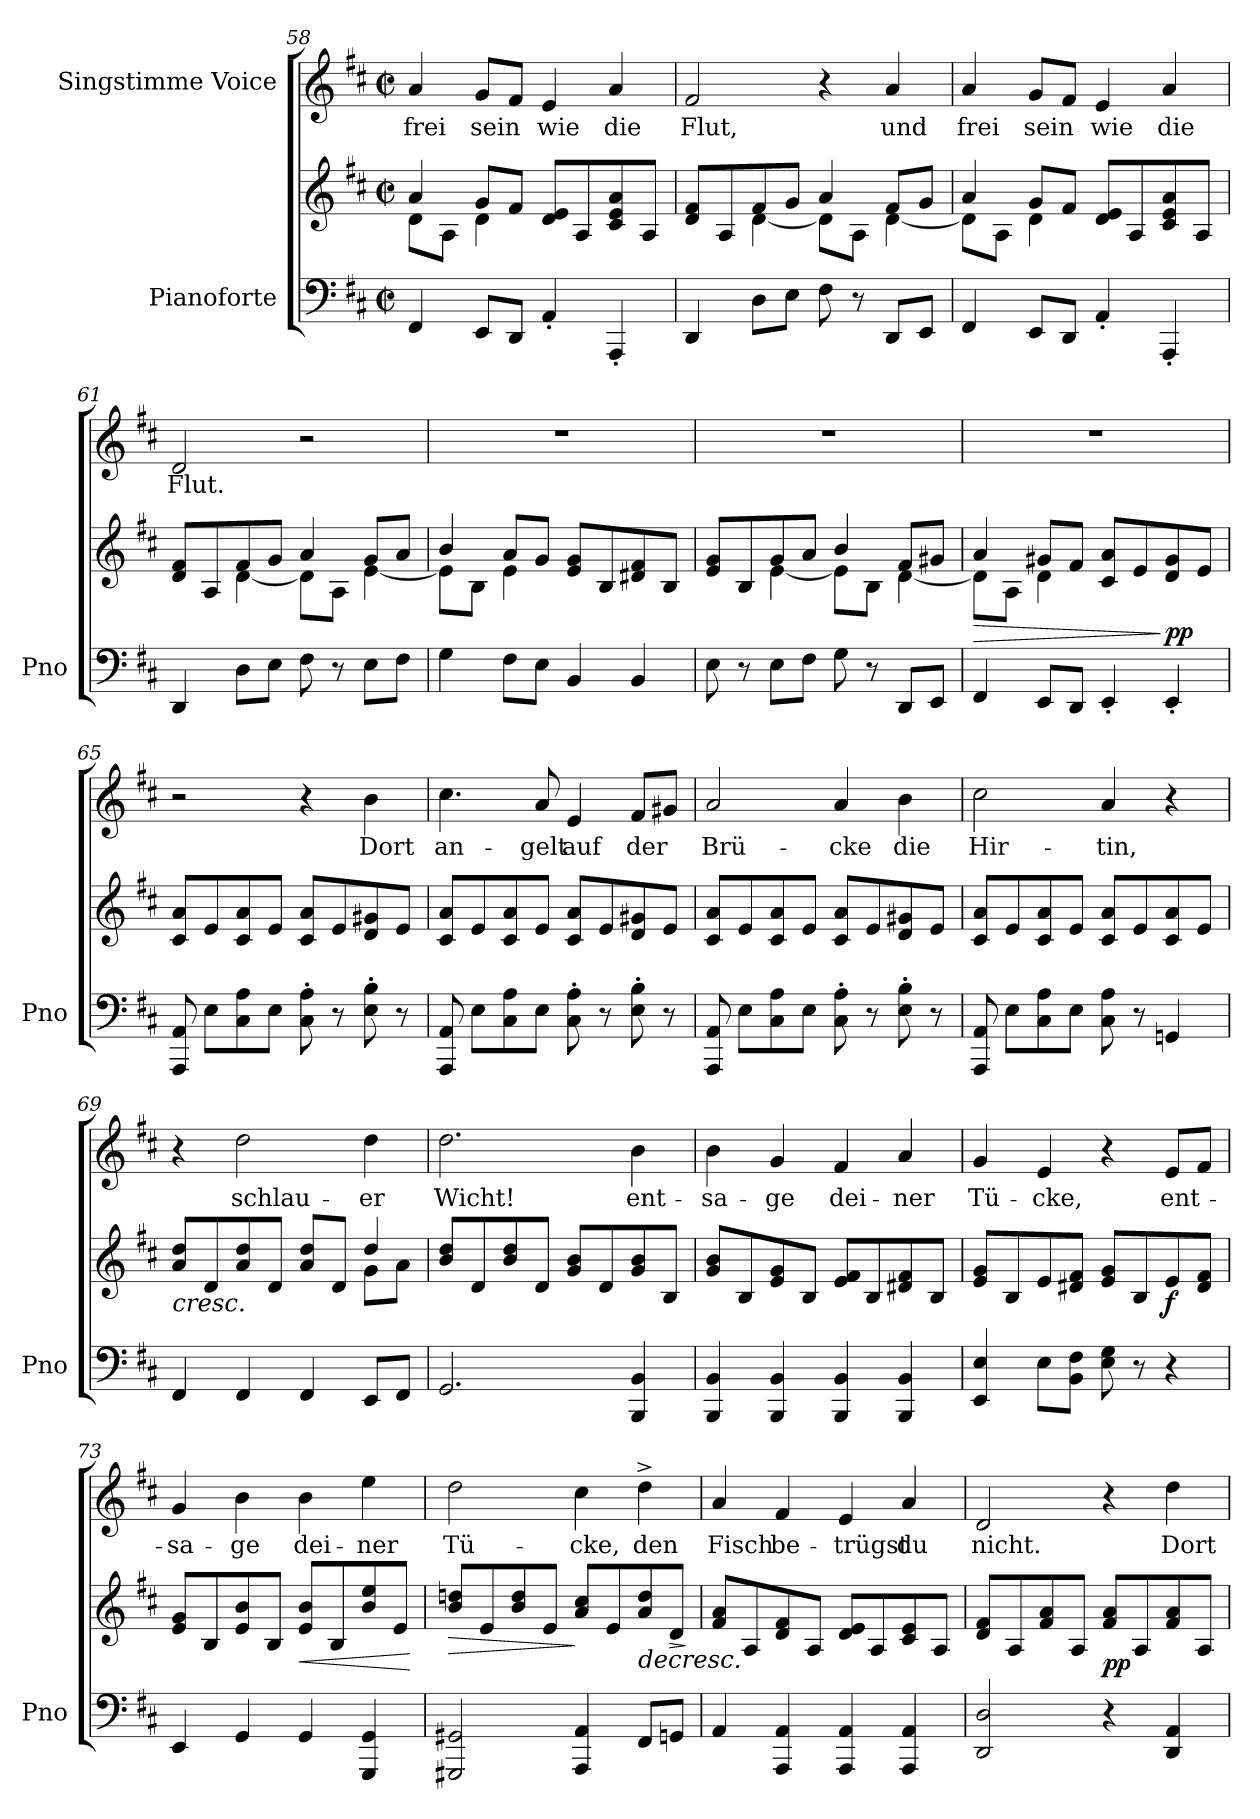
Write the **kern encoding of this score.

**kern	**kern	**dynam	**kern	**text	**dynam
*part2	*part2	*part2	*part1	*part1	*part1
*staff3	*staff2	*staff2/3	*staff1	*staff1	*staff1
*I"Pianoforte	*	*	*I"Singstimme            Voice	*	*
*I'Pno	*	*	*	*	*
*clefF4	*clefG2	*	*clefG2	*	*
*k[f#c#]	*k[f#c#]	*	*k[f#c#]	*	*
*M2/2	*M2/2	*	*M2/2	*	*
*met(c|)	*met(c|)	*	*met(c|)	*	*
=58	=58	=58	=58	=58	=58
*	*^	*	*	*	*
!	!	!	!	!	!LO:LY:b	!
4FF#/	4a/	8d\L	.	4a/	frei	.
.	.	8A\J	.	.	.	.
!	!	!	!	!	!LO:LY:b	!
8EE/L	8g/L	4d\	.	8g/L	sein	.
8DD/J	8f#/J	.	.	8f#/J	.	.
!	!	!	!	!	!LO:LY:b	!
4AA'/	8d/ 8e/L	2ryy	.	4e/	wie	.
.	8A/	.	.	.	.	.
!	!	!	!	!	!LO:LY:b	!
4AAA'/	8c#/ 8e/ 8a/	.	.	4a/	die	.
.	8A/J	.	.	.	.	.
!!LO:LB:g=z
=59	=59	=59	=59	=59	=59	=59
!	!	!	!	!	!LO:LY:b	!
4DD/	8d/ 8f#/L	4rddyy	.	2f#/	Flut,	.
.	8A/	.	.	.	.	.
8D\L	8f#/	[4d\	.	.	.	.
8E\J	8g/J	.	.	.	.	.
8F#\	4a/	8d\L]	.	4r	.	.
8r	.	8A\J	.	.	.	.
!	!	!	!	!	!LO:LY:b	!
8DD/L	8f#/L	[4d\	.	4a/	und	.
8EE/J	8g/J	.	.	.	.	.
=60	=60	=60	=60	=60	=60	=60
!	!	!	!	!	!LO:LY:b	!
4FF#/	4a/	8d\L]	.	4a/	frei	.
.	.	8A\J	.	.	.	.
!	!	!	!	!	!LO:LY:b	!
8EE/L	8g/L	4d\	.	8g/L	sein	.
8DD/J	8f#/J	.	.	8f#/J	.	.
!	!	!	!	!	!LO:LY:b	!
4AA'/	8d/ 8e/L	2ryy	.	4e/	wie	.
.	8A/	.	.	.	.	.
!	!	!	!	!	!LO:LY:b	!
4AAA'/	8c#/ 8e/ 8a/	.	.	4a/	die	.
.	8A/J	.	.	.	.	.
=61	=61	=61	=61	=61	=61	=61
!	!	!	!	!	!LO:LY:b	!
4DD/	8d/ 8f#/L	4rddyy	.	2d/	Flut.	.
.	8A/	.	.	.	.	.
8D\L	8f#/	[4d\	.	.	.	.
8E\J	8g/J	.	.	.	.	.
8F#\	4a/	8d\L]	.	2r	.	.
8r	.	8A\J	.	.	.	.
8E\L	8g/L	[4e\	.	.	.	.
8F#\J	8a/J	.	.	.	.	.
=62	=62	=62	=62	=62	=62	=62
4G\	4b/	8e\L]	.	1r	.	.
.	.	8B\J	.	.	.	.
8F#\L	8a/L	4e\	.	.	.	.
8E\J	8g/J	.	.	.	.	.
4BB/	8e/ 8g/L	2ryy	.	.	.	.
.	8B/	.	.	.	.	.
4BB/	8d#X/ 8f#/	.	.	.	.	.
.	8B/J	.	.	.	.	.
=63	=63	=63	=63	=63	=63	=63
8E\	8e/ 8g/L	4rddyy	.	1r	.	.
8r	8B/	.	.	.	.	.
8E\L	8g/	[4e\	.	.	.	.
8F#\J	8a/J	.	.	.	.	.
8G\	4b/	8e\L]	.	.	.	.
8r	.	8B\J	.	.	.	.
8DD/L	8f#/L	[4d\	.	.	.	.
8EE/J	8g#X/J	.	.	.	.	.
!!LO:LB:g=z
=64	=64	=64	=64	=64	=64	=64
!	!	!	!LO:HP:b	!	!	!
4FF#/	4a/	8d\L]	>	1r	.	.
.	.	8A\J	.	.	.	.
8EE/L	8g#X/L	4d\	.	.	.	.
8DD/J	8f#/J	.	.	.	.	.
4EE'/	8c#/ 8a/L	2rddyy	.	.	.	.
.	8e/	.	.	.	.	.
!	!	!	!LO:DY:n=1:b	!	!	!
4EE'/	8d/ 8g#/	.	] pp	.	.	.
.	8e/J	.	.	.	.	.
*	*v	*v	*	*	*	*
=65	=65	=65	=65	=65	=65
8AAA/ 8AA/	8c#/ 8a/L	.	2r	.	.
8E\L	8e/	.	.	.	.
8C#\ 8A\	8c#/ 8a/	.	.	.	.
8E\J	8e/J	.	.	.	.
8C#\' 8A\'	8c#/ 8a/L	.	4r	.	.
8r	8e/	.	.	.	.
!	!	!	!	!LO:LY:b	!
8E\' 8B\'	8d/ 8g#X/	.	4b\	Dort	.
8r	8e/J	.	.	.	.
=66	=66	=66	=66	=66	=66
!	!	!	!	!LO:LY:b	!
8AAA/ 8AA/	8c#/ 8a/L	.	4.cc#\	an-	.
8E\L	8e/	.	.	.	.
8C#\ 8A\	8c#/ 8a/	.	.	.	.
!	!	!	!	!LO:LY:b	!
8E\J	8e/J	.	8a/	-gelt	.
!	!	!	!	!LO:LY:b	!
8C#\' 8A\'	8c#/ 8a/L	.	4e/	auf	.
8r	8e/	.	.	.	.
!	!	!	!	!LO:LY:b	!
8E\' 8B\'	8d/ 8g#X/	.	8f#/L	der	.
8r	8e/J	.	8g#X/J	.	.
=67	=67	=67	=67	=67	=67
!	!	!	!	!LO:LY:b	!
8AAA/ 8AA/	8c#/ 8a/L	.	2a/	Brü-	.
8E\L	8e/	.	.	.	.
8C#\ 8A\	8c#/ 8a/	.	.	.	.
8E\J	8e/J	.	.	.	.
!	!	!	!	!LO:LY:b	!
8C#\' 8A\'	8c#/ 8a/L	.	4a/	-cke	.
8r	8e/	.	.	.	.
!	!	!	!	!LO:LY:b	!
8E\' 8B\'	8d/ 8g#X/	.	4b\	die	.
8r	8e/J	.	.	.	.
=68	=68	=68	=68	=68	=68
!	!	!	!	!LO:LY:b	!
8AAA/ 8AA/	8c#/ 8a/L	.	2cc#\	Hir-	.
8E\L	8e/	.	.	.	.
8C#\ 8A\	8c#/ 8a/	.	.	.	.
8E\J	8e/J	.	.	.	.
!	!	!	!	!LO:LY:b	!
8C#\ 8A\	8c#/ 8a/L	.	4a/	-tin,	.
8r	8e/	.	.	.	.
4GGn/	8c#/ 8a/	.	4r	.	.
.	8e/J	.	.	.	.
!!LO:PB:g=z
=69	=69	=69	=69	=69	=69
*	*^	*	*	*	*
!	!LO:TX:b:i:t=cresc.	!	!	!	!	!
4FF#/	8a/ 8dd/L	2.reyy	.	4r	.	.
.	8d/	.	.	.	.	.
!	!	!	!	!	!LO:LY:b	!
4FF#/	8a/ 8dd/	.	.	2dd\	schlau-	.
.	8d/J	.	.	.	.	.
4FF#/	8a/ 8dd/L	.	.	.	.	.
.	8d/J	.	.	.	.	.
!	!	!	!	!	!LO:LY:b	!
8EE/L	4dd/	8g\L	.	4dd\	-er	.
8FF#/J	.	8a\J	.	.	.	.
=70	=70	=70	=70	=70	=70	=70
!	!	!	!	!	!LO:LY:b	!
*	*v	*v	*	*	*	*
2.GG/	8b/ 8dd/L	.	2.dd\	Wicht!	.
.	8d/	.	.	.	.
.	8b/ 8dd/	.	.	.	.
.	8d/J	.	.	.	.
.	8g/ 8b/L	.	.	.	.
.	8d/	.	.	.	.
!	!	!	!	!LO:LY:b	!
4BBB/ 4BB/	8g/ 8b/	.	4b\	ent-	.
.	8B/J	.	.	.	.
=71	=71	=71	=71	=71	=71
!	!	!	!	!LO:LY:b	!
4BBB/ 4BB/	8g/ 8b/L	.	4b\	-sa-	.
.	8B/	.	.	.	.
!	!	!	!	!LO:LY:b	!
4BBB/ 4BB/	8e/ 8g/	.	4g/	-ge	.
.	8B/J	.	.	.	.
!	!	!	!	!LO:LY:b	!
4BBB/ 4BB/	8e/ 8f#/L	.	4f#/	dei-	.
.	8B/	.	.	.	.
!	!	!	!	!LO:LY:b	!
4BBB/ 4BB/	8d#X/ 8f#/	.	4a/	-ner	.
.	8B/J	.	.	.	.
=72	=72	=72	=72	=72	=72
!	!	!	!	!LO:LY:b	!
4EE/ 4E/	8e/ 8g/L	.	4g/	Tü-	.
.	8B/	.	.	.	.
!	!	!	!	!LO:LY:b	!
8E\L	8e/	.	4e/	-cke,	.
8BB\ 8F#\J	8d#X/ 8f#/J	.	.	.	.
8E\ 8G\	8e/ 8g/L	.	4r	.	.
8r	8B/	.	.	.	.
!	!	!LO:DY:b	!	!LO:LY:b	!
4r	8e/	f	8e/L	ent-	.
.	8d#/ 8f#/J	.	8f#/J	.	.
=73	=73	=73	=73	=73	=73
!	!	!	!	!LO:LY:b	!
4EE/	8e/ 8g/L	.	4g/	-sa-	.
.	8B/	.	.	.	.
!	!	!	!	!LO:LY:b	!
4GG/	8e/ 8b/	.	4b\	-ge	.
.	8B/J	.	.	.	.
!	!	!LO:HP:b	!	!LO:LY:b	!
4GG/	8e/ 8b/L	<	4b\	dei-	.
.	8B/	.	.	.	.
!	!	!	!	!LO:LY:b	!
4GGG/ 4GG/	8b/ 8ee/	.	4ee\	-ner	.
.	8e/J	.	.	.	.
.	.	[	.	.	.
!!LO:LB:g=z
=74	=74	=74	=74	=74	=74
!	!	!LO:HP:b	!	!LO:LY:b	!
2GGG#X/ 2GG#X/	8b/ 8ddn/L	>	2dd\	Tü-	.
.	8e/	.	.	.	.
.	8b/ 8dd/	.	.	.	.
.	8e/J	.	.	.	.
!	!	!	!	!LO:LY:b	!
4AAA/ 4AA/	8a/ 8cc#/L	]	4cc#\	-cke,	.
.	8e/	.	.	.	.
!	!	!LO:HP:b	!	!LO:LY:b	!
8FF#/L	8a/ 8dd/	>	4dd^\	den	.
!	!	!LO:HP:b	!	!	!
8GGn/J	8d/J	>	.	.	.
.	.	]	.	.	.
=75	=75	=75	=75	=75	=75
!	!	!	!	!LO:LY:b	!
4AA/	8f#/ 8a/L	.	4a/	Fisch	.
.	8A/	.	.	.	.
!	!	!	!	!LO:LY:b	!
4AAA/ 4AA/	8d/ 8f#/	.	4f#/	be-	.
.	8A/J	.	.	.	.
!	!	!	!	!LO:LY:b	!
4AAA/ 4AA/	8d/ 8e/L	.	4e/	-trügst	.
.	8A/	.	.	.	.
!	!	!	!	!LO:LY:b	!
4AAA/ 4AA/	8c#/ 8e/	.	4a/	du	.
.	8A/J	.	.	.	.
=76	=76	=76	=76	=76	=76
!	!	!	!	!LO:LY:b	!
2DD/ 2D/	8d/ 8f#/L	.	2d/	nicht.	.
.	8A/	.	.	.	.
.	8f#/ 8a/	.	.	.	.
.	8A/J	.	.	.	.
!	!	!LO:DY:n=1:b	!	!	!
4r	8f#/ 8a/L	] pp	4r	.	.
.	8A/	.	.	.	.
!	!	!	!	!LO:LY:b	!LO:DY:a
4DD/ 4AA/	8f#/ 8a/	.	4dd\	Dort	other-dynamics
.	8A/J	.	.	.	.
=	=	=	=	=	=
*-	*-	*-	*-	*-	*-
